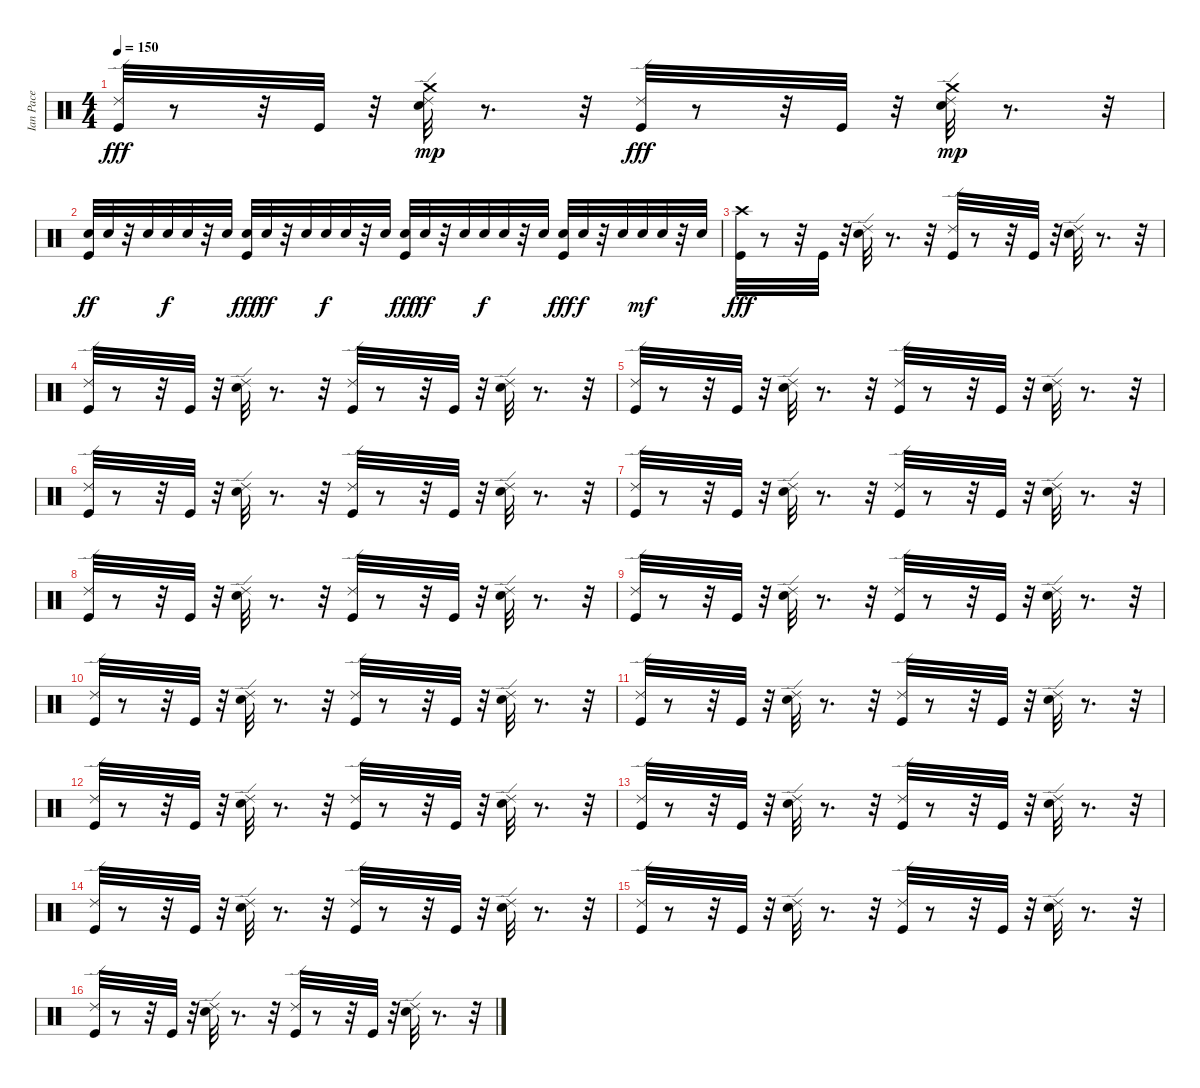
\track ("Ian Pace" "Ian Pace") {instrument percussion}
\staff {score}
\articulation defaults
\ts (4 4)
\tempo 150
\clef neutral
\ks c
("Kick (hit)" "Ride (edge) 2").32{dy fff} r.8 r.32 "Kick (hit)".32 r.32 ("Ride (edge) 2" "Electric Snare (hit)" "Crash medium (hit)").32{dy mp} r.8{d} r.32 ("Ride (edge) 2" "Kick (hit)").32{dy fff} r.8 r.32 "Kick (hit)".32 r.32 ("Ride (edge) 2" "Electric Snare (hit)" "Crash medium (hit)").32{dy mp} r.8{d} r.32 |
("Kick (hit)" "Electric Snare (hit)").32{dy ff} "Electric Snare (hit)".32 r.32 "Electric Snare (hit)".32 "Electric Snare (hit)".32{dy f} "Electric Snare (hit)".32 r.32 "Electric Snare (hit)".32 ("Electric Snare (hit)" "Kick (hit)").32{dy fff} "Electric Snare (hit)".32{dy ff} r.32 "Electric Snare (hit)".32 "Electric Snare (hit)".32{dy f} "Electric Snare (hit)".32 r.32 "Electric Snare (hit)".32 ("Electric Snare (hit)" "Kick (hit)").32{dy fff} "Electric Snare (hit)".32{dy ff} r.32 "Electric Snare (hit)".32 "Electric Snare (hit)".32{dy f} "Electric Snare (hit)".32 r.32 "Electric Snare (hit)".32 ("Electric Snare (hit)" "Kick (hit)").32{dy fff} "Electric Snare (hit)".32{dy f} r.32 "Electric Snare (hit)".32 "Electric Snare (hit)".32{dy mf} "Electric Snare (hit)".32 r.32 "Electric Snare (hit)".32 |
("Crash high (hit)" "Kick (hit)").32{dy fff} r.8 r.32 "Kick (hit)".32 r.32 ("Ride (edge) 2" "Electric Snare (hit)").32 r.8{d} r.32 ("Kick (hit)" "Ride (edge) 2").32 r.8 r.32 "Kick (hit)".32 r.32 ("Ride (edge) 2" "Electric Snare (hit)").32 r.8{d} r.32 |
("Ride (edge) 2" "Kick (hit)").32 r.8 r.32 "Kick (hit)".32 r.32 ("Ride (edge) 2" "Electric Snare (hit)").32 r.8{d} r.32 ("Kick (hit)" "Ride (edge) 2").32 r.8 r.32 "Kick (hit)".32 r.32 ("Ride (edge) 2" "Electric Snare (hit)").32 r.8{d} r.32 |
("Ride (edge) 2" "Kick (hit)").32 r.8 r.32 "Kick (hit)".32 r.32 ("Electric Snare (hit)" "Ride (edge) 2").32 r.8{d} r.32 ("Kick (hit)" "Ride (edge) 2").32 r.8 r.32 "Kick (hit)".32 r.32 ("Electric Snare (hit)" "Ride (edge) 2").32 r.8{d} r.32 |
("Kick (hit)" "Ride (edge) 2").32 r.8 r.32 "Kick (hit)".32 r.32 ("Ride (edge) 2" "Electric Snare (hit)").32 r.8{d} r.32 ("Kick (hit)" "Ride (edge) 2").32 r.8 r.32 "Kick (hit)".32 r.32 ("Electric Snare (hit)" "Ride (edge) 2").32 r.8{d} r.32 |
("Ride (edge) 2" "Kick (hit)").32 r.8 r.32 "Kick (hit)".32 r.32 ("Ride (edge) 2" "Electric Snare (hit)").32 r.8{d} r.32 ("Kick (hit)" "Ride (edge) 2").32 r.8 r.32 "Kick (hit)".32 r.32 ("Electric Snare (hit)" "Ride (edge) 2").32 r.8{d} r.32 |
("Kick (hit)" "Ride (edge) 2").32 r.8 r.32 "Kick (hit)".32 r.32 ("Ride (edge) 2" "Electric Snare (hit)").32 r.8{d} r.32 ("Kick (hit)" "Ride (edge) 2").32 r.8 r.32 "Kick (hit)".32 r.32 ("Electric Snare (hit)" "Ride (edge) 2").32 r.8{d} r.32 |
("Ride (edge) 2" "Kick (hit)").32 r.8 r.32 "Kick (hit)".32 r.32 ("Electric Snare (hit)" "Ride (edge) 2").32 r.8{d} r.32 ("Kick (hit)" "Ride (edge) 2").32 r.8 r.32 "Kick (hit)".32 r.32 ("Ride (edge) 2" "Electric Snare (hit)").32 r.8{d} r.32 |
("Ride (edge) 2" "Kick (hit)").32 r.8 r.32 "Kick (hit)".32 r.32 ("Electric Snare (hit)" "Ride (edge) 2").32 r.8{d} r.32 ("Ride (edge) 2" "Kick (hit)").32 r.8 r.32 "Kick (hit)".32 r.32 ("Ride (edge) 2" "Electric Snare (hit)").32 r.8{d} r.32 |
("Ride (edge) 2" "Kick (hit)").32 r.8 r.32 "Kick (hit)".32 r.32 ("Electric Snare (hit)" "Ride (edge) 2").32 r.8{d} r.32 ("Kick (hit)" "Ride (edge) 2").32 r.8 r.32 "Kick (hit)".32 r.32 ("Electric Snare (hit)" "Ride (edge) 2").32 r.8{d} r.32 |
("Kick (hit)" "Ride (edge) 2").32 r.8 r.32 "Kick (hit)".32 r.32 ("Electric Snare (hit)" "Ride (edge) 2").32 r.8{d} r.32 ("Ride (edge) 2" "Kick (hit)").32 r.8 r.32 "Kick (hit)".32 r.32 ("Electric Snare (hit)" "Ride (edge) 2").32 r.8{d} r.32 |
("Ride (edge) 2" "Kick (hit)").32 r.8 r.32 "Kick (hit)".32 r.32 ("Electric Snare (hit)" "Ride (edge) 2").32 r.8{d} r.32 ("Ride (edge) 2" "Kick (hit)").32 r.8 r.32 "Kick (hit)".32 r.32 ("Ride (edge) 2" "Electric Snare (hit)").32 r.8{d} r.32 |
("Ride (edge) 2" "Kick (hit)").32 r.8 r.32 "Kick (hit)".32 r.32 ("Electric Snare (hit)" "Ride (edge) 2").32 r.8{d} r.32 ("Kick (hit)" "Ride (edge) 2").32 r.8 r.32 "Kick (hit)".32 r.32 ("Electric Snare (hit)" "Ride (edge) 2").32 r.8{d} r.32 |
("Kick (hit)" "Ride (edge) 2").32 r.8 r.32 "Kick (hit)".32 r.32 ("Electric Snare (hit)" "Ride (edge) 2").32 r.8{d} r.32 ("Kick (hit)" "Ride (edge) 2").32 r.8 r.32 "Kick (hit)".32 r.32 ("Electric Snare (hit)" "Ride (edge) 2").32 r.8{d} r.32 |
("Kick (hit)" "Ride (edge) 2").32 r.8 r.32 "Kick (hit)".32 r.32 ("Ride (edge) 2" "Electric Snare (hit)").32 r.8{d} r.32 ("Kick (hit)" "Ride (edge) 2").32 r.8 r.32 "Kick (hit)".32 r.32 ("Electric Snare (hit)" "Ride (edge) 2").32 r.8{d} r.32
